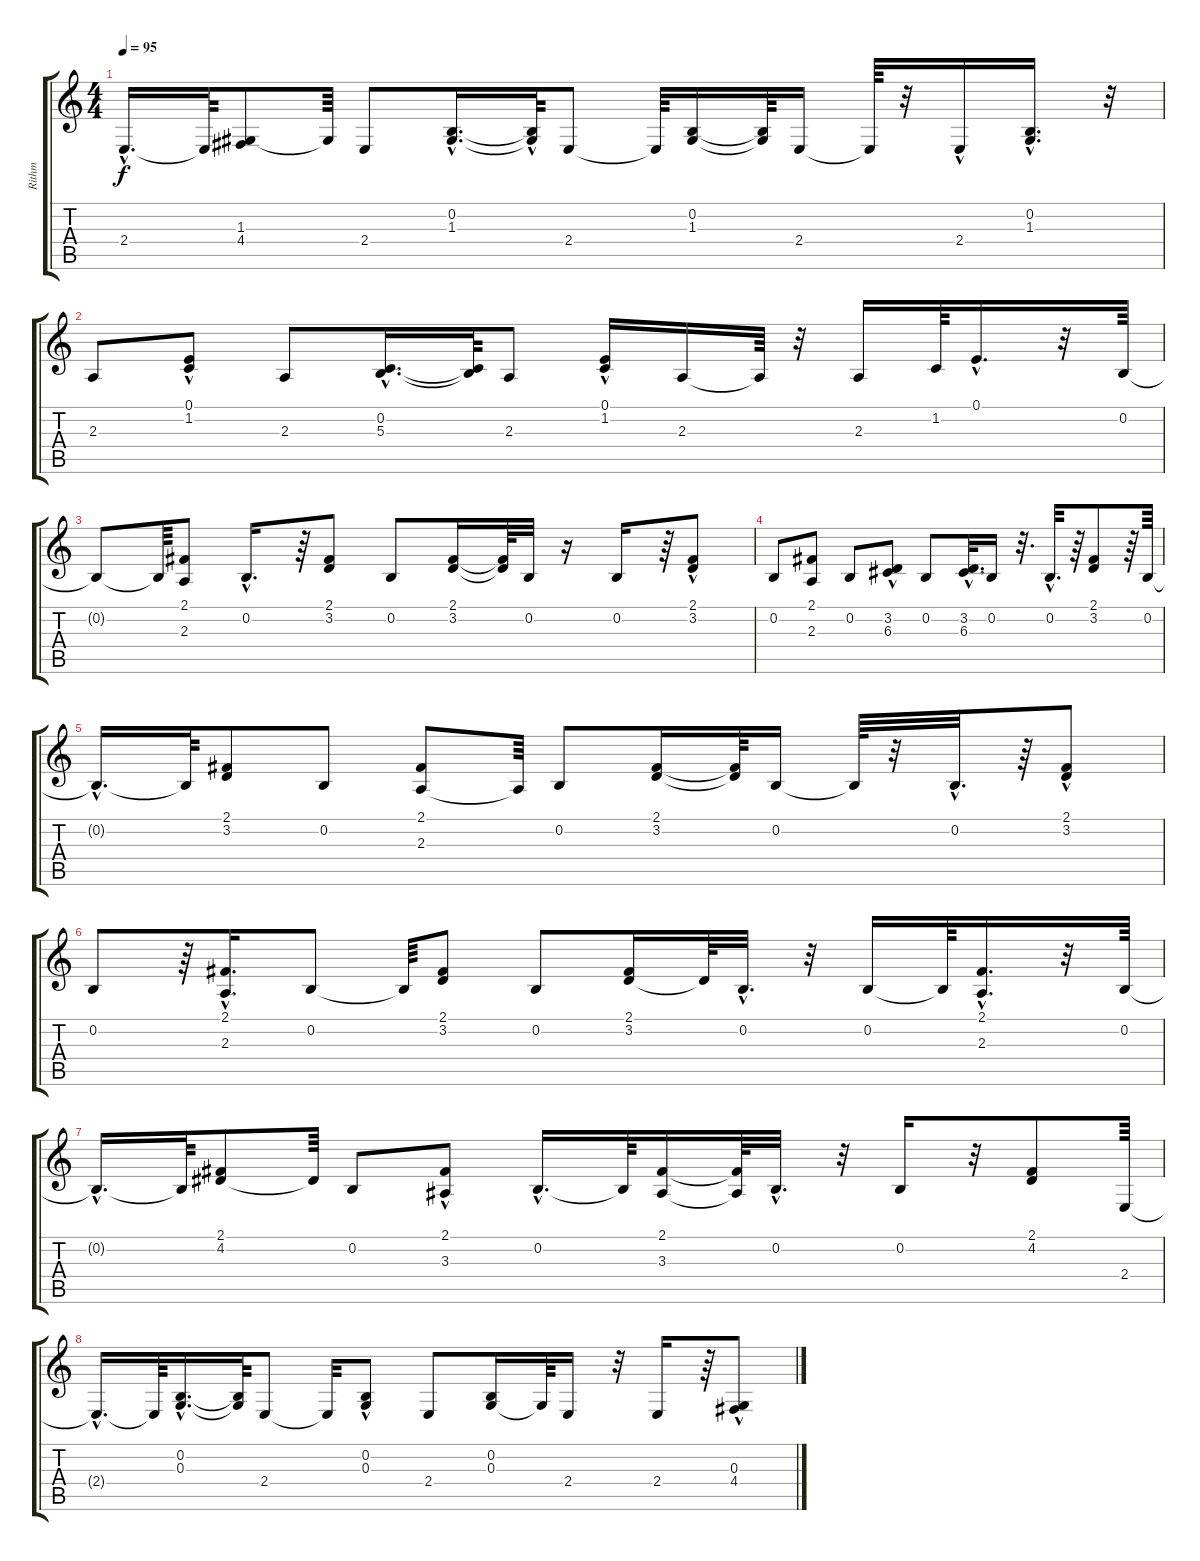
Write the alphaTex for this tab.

\track ("Rithm" "Rithm") {instrument acousticgrandpiano}
\staff {score tabs}
\tuning (E4 B3 G3 D3 A2 E2) {hide}
\ts (4 4)
\tempo 95
\clef g2
\ks c
2.4{hac t}.16{d dy f} 2.4{t}.64 (1.3 4.4).8 1.3{t}.64 2.4.8 (0.2{hac} 1.3{hac}).16{d} (0.2{hac t} 1.3{t}).64 2.4.8 2.4{t}.64 (0.2 1.3).16 (0.2{t} 1.3{t}).64 2.4.16 2.4{t}.64 r.32 2.4{hac}.16 (0.2{hac} 1.3).16{d} r.32 |
2.3.8 (0.1{hac} 1.2).8 2.3.8 (0.2{hac} 5.3{hac}).16{d} (0.2{t} 5.3{t}).64 2.3.8 (0.1 1.2{hac}).16 2.3.16 2.3{t}.64 r.32 2.3.16 1.2.64 0.1{hac}.16{d} r.32 0.2.64 |
0.2{t}.8 0.2{t}.64 (2.1 2.3).8 0.2{hac}.16{d} r.64 (2.1 3.2).8 0.2.8 (2.1 3.2).16 (2.1{t} 3.2{t}).64 0.2.32 r.16 0.2.16 r.64 (2.1{hac} 3.2).8 |
0.2.8 (2.1 2.3).8 0.2.8 (3.2 6.3{hac}).8 0.2.8 (3.2 6.3{hac}).32{d} 0.2.16 r.32{d} 0.2{hac}.32{d} r.64 (2.1 3.2).8 r.64 0.2.64 |
0.2{hac t}.16{d} 0.2{t}.64 (2.1 3.2).8 0.2.8 (2.1 2.3).8 2.3{t}.64 0.2.8 (2.1 3.2).16 (2.1{t} 3.2{t}).64 0.2.16 0.2{t}.64 r.32 0.2{hac}.32{d} r.64 (2.1{hac} 3.2).8 |
0.2.8 r.64 (2.1{hac} 2.3).16{d} 0.2.8 0.2{t}.64 (2.1 3.2).8 0.2.8 (2.1 3.2).16 3.2{t}.64 0.2{hac}.32{d} r.32 0.2.16 0.2{t}.64 (2.1{hac} 2.3{hac}).16{d} r.32 0.2.64 |
0.2{hac t}.16{d} 0.2{t}.64 (2.1 4.2).8 4.2{t}.64 0.2.8 (2.1{hac} 3.3).8 0.2{hac}.16{d} 0.2{t}.64 (2.1 3.3).16 (2.1{t} 3.3{t}).64 0.2{hac}.32{d} r.32 0.2.16 r.32 (2.1 4.2).8 2.4.64 |
2.4{hac t}.16{d} 2.4{t}.64 (0.2{hac} 0.3{hac}).16{d} (0.2{t} 0.3{t}).64 2.4.8 2.4{t}.32 (0.2{hac} 0.3).8 2.4.8 (0.2 0.3).16 0.3{t}.64 2.4.16 r.32 2.4.16 r.64 (0.3 4.4{hac}).8
